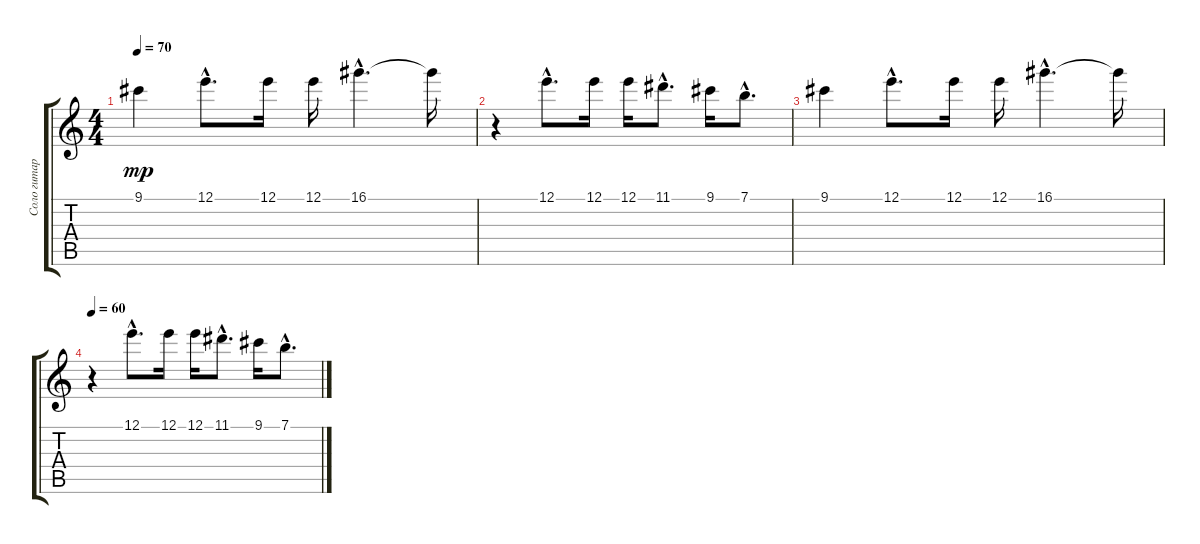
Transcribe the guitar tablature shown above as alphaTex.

\track ("Соло гитара" "Соло гитар") {instrument overdrivenguitar}
\staff {score tabs}
\tuning (E4 B3 G3 D3 A2 E2) {hide}
\ts (4 4)
\tempo 70
\clef g2
\ks c
9.1.4{dy mp} 12.1{hac}.8{d} 12.1.16 12.1.16 16.1{hac}.4{d} 16.1{t}.16 |
r.4 12.1{hac}.8{d} 12.1.16 12.1.16 11.1{hac}.8{d} 9.1.16 7.1{hac}.8{d} |
9.1.4 12.1{hac}.8{d} 12.1.16 12.1.16 16.1{hac}.4{d} 16.1{t}.16 |
\tempo 60
r.4 12.1{hac}.8{d} 12.1.16 12.1.16 11.1{hac}.8{d} 9.1.16 7.1{hac}.8{d}
